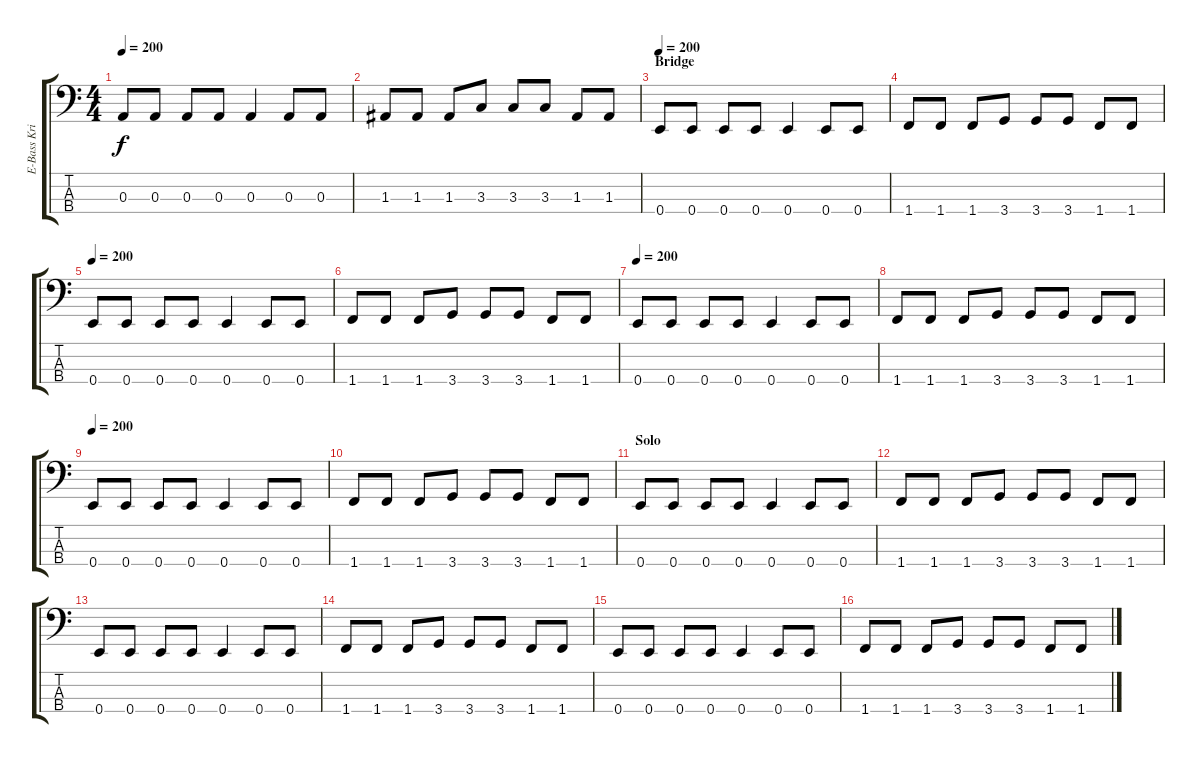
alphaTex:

\track ("E-Bass Krist Novoselic" "E-Bass Kri") {instrument electricbasspick}
\staff {score tabs}
\tuning (G2 D2 A1 E1) {hide}
\ts (4 4)
\tempo 200
\clef f4
\ks c
0.3.8{dy f} 0.3.8 0.3.8 0.3.8 0.3.4 0.3.8 0.3.8 |
1.3.8 1.3.8 1.3.8 3.3.8 3.3.8 3.3.8 1.3.8 1.3.8 |
\section ("" "Bridge")
\tempo 200
0.4.8 0.4.8 0.4.8 0.4.8 0.4.4 0.4.8 0.4.8 |
1.4.8 1.4.8 1.4.8 3.4.8 3.4.8 3.4.8 1.4.8 1.4.8 |
\tempo 200
0.4.8 0.4.8 0.4.8 0.4.8 0.4.4 0.4.8 0.4.8 |
1.4.8 1.4.8 1.4.8 3.4.8 3.4.8 3.4.8 1.4.8 1.4.8 |
\tempo 200
0.4.8 0.4.8 0.4.8 0.4.8 0.4.4 0.4.8 0.4.8 |
1.4.8 1.4.8 1.4.8 3.4.8 3.4.8 3.4.8 1.4.8 1.4.8 |
\tempo 200
0.4.8 0.4.8 0.4.8 0.4.8 0.4.4 0.4.8 0.4.8 |
1.4.8 1.4.8 1.4.8 3.4.8 3.4.8 3.4.8 1.4.8 1.4.8 |
\section ("" "Solo")
0.4.8 0.4.8 0.4.8 0.4.8 0.4.4 0.4.8 0.4.8 |
1.4.8 1.4.8 1.4.8 3.4.8 3.4.8 3.4.8 1.4.8 1.4.8 |
0.4.8 0.4.8 0.4.8 0.4.8 0.4.4 0.4.8 0.4.8 |
1.4.8 1.4.8 1.4.8 3.4.8 3.4.8 3.4.8 1.4.8 1.4.8 |
0.4.8 0.4.8 0.4.8 0.4.8 0.4.4 0.4.8 0.4.8 |
1.4.8 1.4.8 1.4.8 3.4.8 3.4.8 3.4.8 1.4.8 1.4.8
